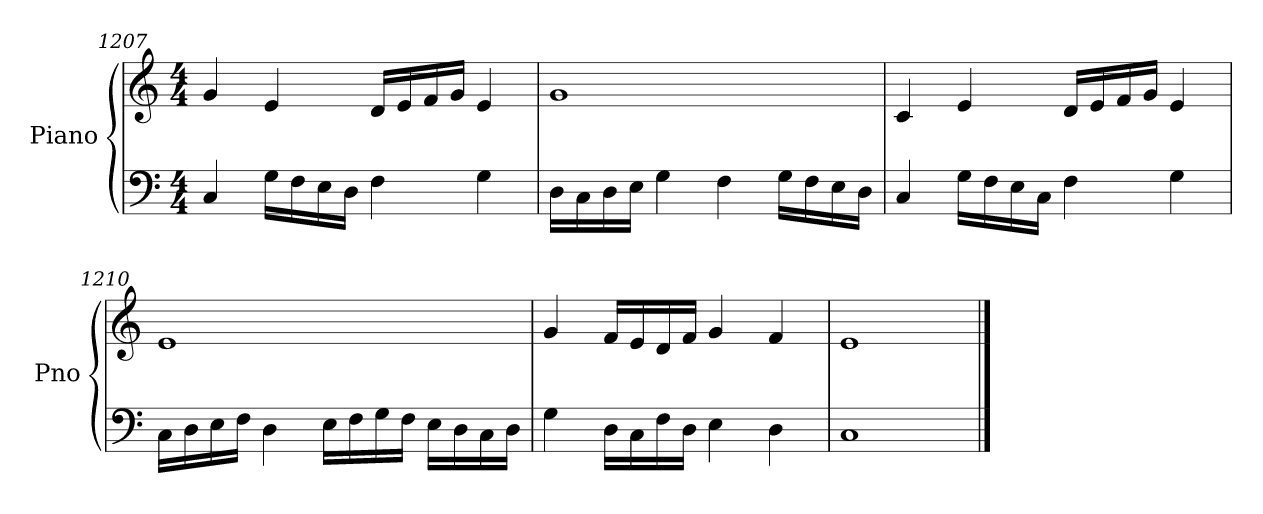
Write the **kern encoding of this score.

**kern	**kern
*part1	*part1
*staff2	*staff1
*I"Piano	*
*I'Pno	*
!!LO:LB:g=z
*clefF4	*clefG2
*k[]	*k[]
*M4/4	*M4/4
=1207	=1207
4C/	4g/
16G\LL	4e/
16F\	.
16E\	.
16D\JJ	.
4F\	16d/LL
.	16e/
.	16f/
.	16g/JJ
4G\	4e/
=1208	=1208
16D\LL	1g
16C\	.
16D\	.
16E\JJ	.
4G\	.
4F\	.
16G\LL	.
16F\	.
16E\	.
16D\JJ	.
=1209	=1209
4C/	4c/
16G\LL	4e/
16F\	.
16E\	.
16C\JJ	.
4F\	16d/LL
.	16e/
.	16f/
.	16g/JJ
4G\	4e/
!!LO:PB:g=z
=1210	=1210
16C\LL	1e
16D\	.
16E\	.
16F\JJ	.
4D\	.
16E\LL	.
16F\	.
16G\	.
16F\JJ	.
16E\LL	.
16D\	.
16C\	.
16D\JJ	.
=1211	=1211
4G\	4g/
16D\LL	16f/LL
16C\	16e/
16F\	16d/
16D\JJ	16f/JJ
4E\	4g/
4D\	4f/
=1212	=1212
1C	1e
==	==
*-	*-
